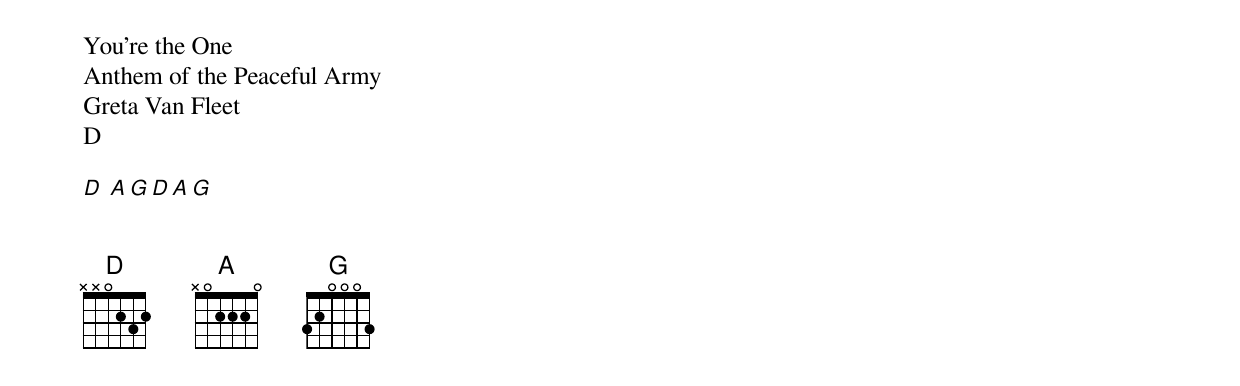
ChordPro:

You're the One
Anthem of the Peaceful Army
Greta Van Fleet
D

{start_of_intro}
[D] [A][G][D][A][G]
{end_of_intro}


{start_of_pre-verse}
[D]G[A][G][D][A]
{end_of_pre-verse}


{start_of_verse}
[D]Babe,[A] ain't no deny[G]ing
[D] That I've got[A] you in my head[G]
[D]Girl,[A] I'd be fly[G]ing
[D] If you stood[A] yourself and said[G]
{end_of_verse}


{start_of_chorus}
[D] You're the one I [G]want
[D] You're the one I [G]need
[D] You're the one I [G]had
[D] So come on back to [G]me
{end_of_chorus}


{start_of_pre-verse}
[D] [A][G][D][A][G]
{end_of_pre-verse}


{start_of_verse}
[D]Babe,[A] you're so young and pret[G]ty
But you're [D]evil,[A] you oughta know[G]
[D]Darling,[A] ain't that a pi[G]ty
[D] Won't you stand[A] yourself and show[G]
{end_of_verse}


{start_of_chorus}
[D] You're the one I [G]want
[D] You're the one I [G]need
[D] You're the one I [G]had
[D] So come on back to [G]me
{end_of_chorus}


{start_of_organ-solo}
[D] [A] [G] [D] [A] [G]
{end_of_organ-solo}


{start_of_verse}
[D]Yeah[A]
See, where we've[G]been
[D] Won't you [A]hold my hand and stay [G]awhile
{end_of_verse}


{start_of_chorus}
[D] You're the one I [G]want
[D] You're the one I [G]need
[D] You're the one I [G]had
[D] So come on back to [G]me
[D] You're the one I [G]want
[D] You're the one I [G]need
[D] You're the one I, [G]you're the one I had
[D] So come on back to [G]me
{end_of_chorus}


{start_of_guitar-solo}
[D] [G] [D]
[G] Yeah, come on baby
[D] [G] [D]
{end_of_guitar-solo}


{start_of_outro}
G D
{end_of_outro}
